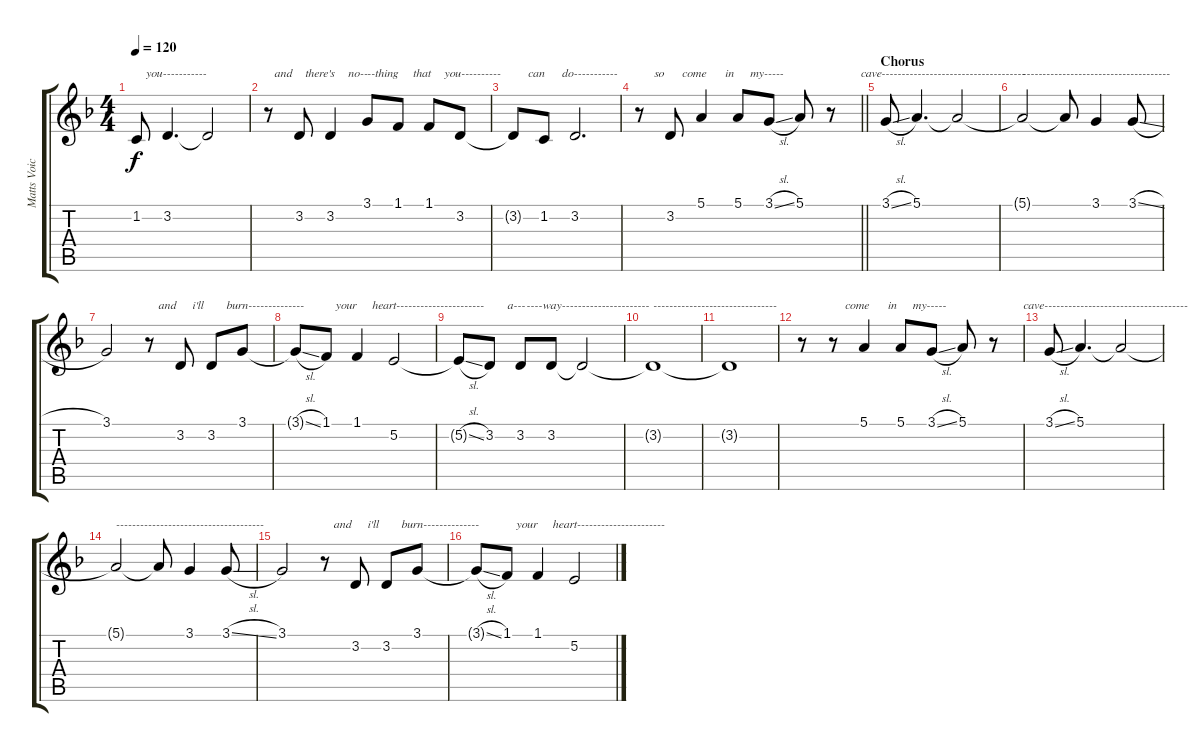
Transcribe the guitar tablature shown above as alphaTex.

\track ("Matts Voice" "Matts Voic") {mute instrument voiceoohs}
\staff {score tabs}
\tuning (E4 B3 G3 D3 A2 E2) {hide}
\ts (4 4)
\tempo 120
\clef g2
\ks f
1.2{t}.8{txt "   you-----------" dy f} 3.2.4{d} 3.2{t}.2 |
r.8{txt "  and"} 3.2.8{txt "  there's"} 3.2.4{txt "      no--"} 3.1.8{txt "--thing"} 1.1.8{txt "     that"} 1.1.8{txt "     you----------"} 3.2.8 |
3.2{t}.8{txt "     can"} 1.2.8{txt "      do-----------"} 3.2.2{d} |
\barLineRight lightlight
r.8{txt "     so"} 3.2.8{txt "    come"} 5.1.4{txt "        in"} 5.1.8{txt "    my-----"} 3.1{sl}.8 5.1.8 r.8{txt "          cave------------------------------------"} |
\section ("" "Chorus")
3.1{sl}.8 5.1.4{d} 5.1{t}.2 |
5.1{t}.2{txt "-------------------------------------"} 5.1{t}.8 3.1.4 3.1{sl}.8 |
3.1.2 r.8{txt "   and"} 3.2.8{txt "    i'll"} 3.2.8{txt "     burn--------------"} 3.1.8 |
3.1{sl t}.8 1.1.8{txt "   your"} 1.1.4{txt "     heart----------------------"} 5.2.2 |
5.2{sl t}.8 3.2.8{txt "      a---"} 3.2.8{txt "  ----way----------------------"} 3.2.8 3.2{t}.2 |
3.2{t}.1{txt "-------------------------------"} |
3.2{t}.1 |
r.8 r.8{txt "    come"} 5.1.4{txt "        in"} 5.1.8{txt "    my-----"} 3.1{sl}.8 5.1.8 r.8{txt "          cave------------------------------------"} |
3.1{sl}.8 5.1.4{d} 5.1{t}.2 |
5.1{t}.2{txt "-------------------------------------"} 5.1{t}.8 3.1.4 3.1{sl}.8 |
3.1.2 r.8{txt "   and"} 3.2.8{txt "    i'll"} 3.2.8{txt "     burn--------------"} 3.1.8 |
3.1{sl t}.8 1.1.8{txt "   your"} 1.1.4{txt "     heart----------------------"} 5.2.2
